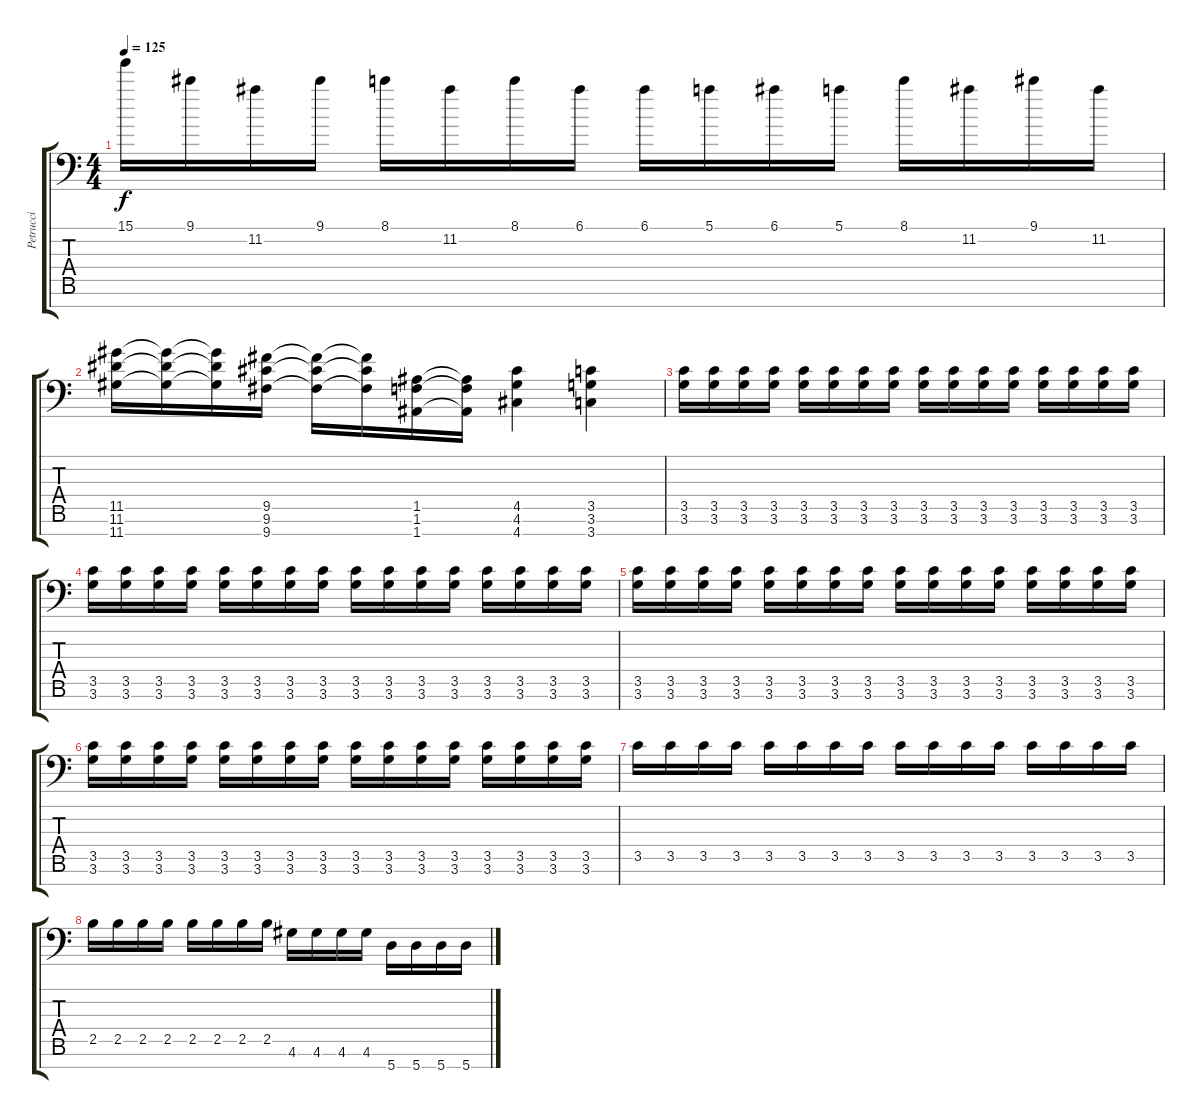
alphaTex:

\track ("Petrucci" "Petrucci") {instrument distortionguitar}
\staff {score tabs}
\tuning (E4 B3 G3 D3 A2 E2 A1) {hide}
\ts (4 4)
\tempo 125
\clef f4
\ks c
15.1.16{dy f} 9.1.16 11.2.16 9.1.16 8.1.16 11.2.16 8.1.16 6.1.16 6.1.16 5.1.16 6.1.16 5.1.16 8.1.16 11.2.16 9.1.16 11.2.16 |
(11.5 11.6 11.7).16 (11.5{t} 11.6{t} 11.7{t}).16 (11.5{t} 11.6{t} 11.7{t}).16 (9.5 9.6 9.7).16 (9.5{t} 9.6{t} 9.7{t}).16 (9.5{t} 9.6{t} 9.7{t}).16 (1.5 1.6 1.7).16 (1.5{t} 1.6{t} 1.7{t}).16 (4.5 4.6 4.7).4 (3.5 3.6 3.7).4 |
(3.5 3.6).16 (3.5 3.6).16 (3.5 3.6).16 (3.5 3.6).16 (3.5 3.6).16 (3.5 3.6).16 (3.5 3.6).16 (3.5 3.6).16 (3.5 3.6).16 (3.5 3.6).16 (3.5 3.6).16 (3.5 3.6).16 (3.5 3.6).16 (3.5 3.6).16 (3.5 3.6).16 (3.5 3.6).16 |
(3.5 3.6).16 (3.5 3.6).16 (3.5 3.6).16 (3.5 3.6).16 (3.5 3.6).16 (3.5 3.6).16 (3.5 3.6).16 (3.5 3.6).16 (3.5 3.6).16 (3.5 3.6).16 (3.5 3.6).16 (3.5 3.6).16 (3.5 3.6).16 (3.5 3.6).16 (3.5 3.6).16 (3.5 3.6).16 |
(3.5 3.6).16 (3.5 3.6).16 (3.5 3.6).16 (3.5 3.6).16 (3.5 3.6).16 (3.5 3.6).16 (3.5 3.6).16 (3.5 3.6).16 (3.5 3.6).16 (3.5 3.6).16 (3.5 3.6).16 (3.5 3.6).16 (3.5 3.6).16 (3.5 3.6).16 (3.5 3.6).16 (3.5 3.6).16 |
(3.5 3.6).16 (3.5 3.6).16 (3.5 3.6).16 (3.5 3.6).16 (3.5 3.6).16 (3.5 3.6).16 (3.5 3.6).16 (3.5 3.6).16 (3.5 3.6).16 (3.5 3.6).16 (3.5 3.6).16 (3.5 3.6).16 (3.5 3.6).16 (3.5 3.6).16 (3.5 3.6).16 (3.5 3.6).16 |
3.5.16 3.5.16 3.5.16 3.5.16 3.5.16 3.5.16 3.5.16 3.5.16 3.5.16 3.5.16 3.5.16 3.5.16 3.5.16 3.5.16 3.5.16 3.5.16 |
2.5.16 2.5.16 2.5.16 2.5.16 2.5.16 2.5.16 2.5.16 2.5.16 4.6.16 4.6.16 4.6.16 4.6.16 5.7.16 5.7.16 5.7.16 5.7.16
